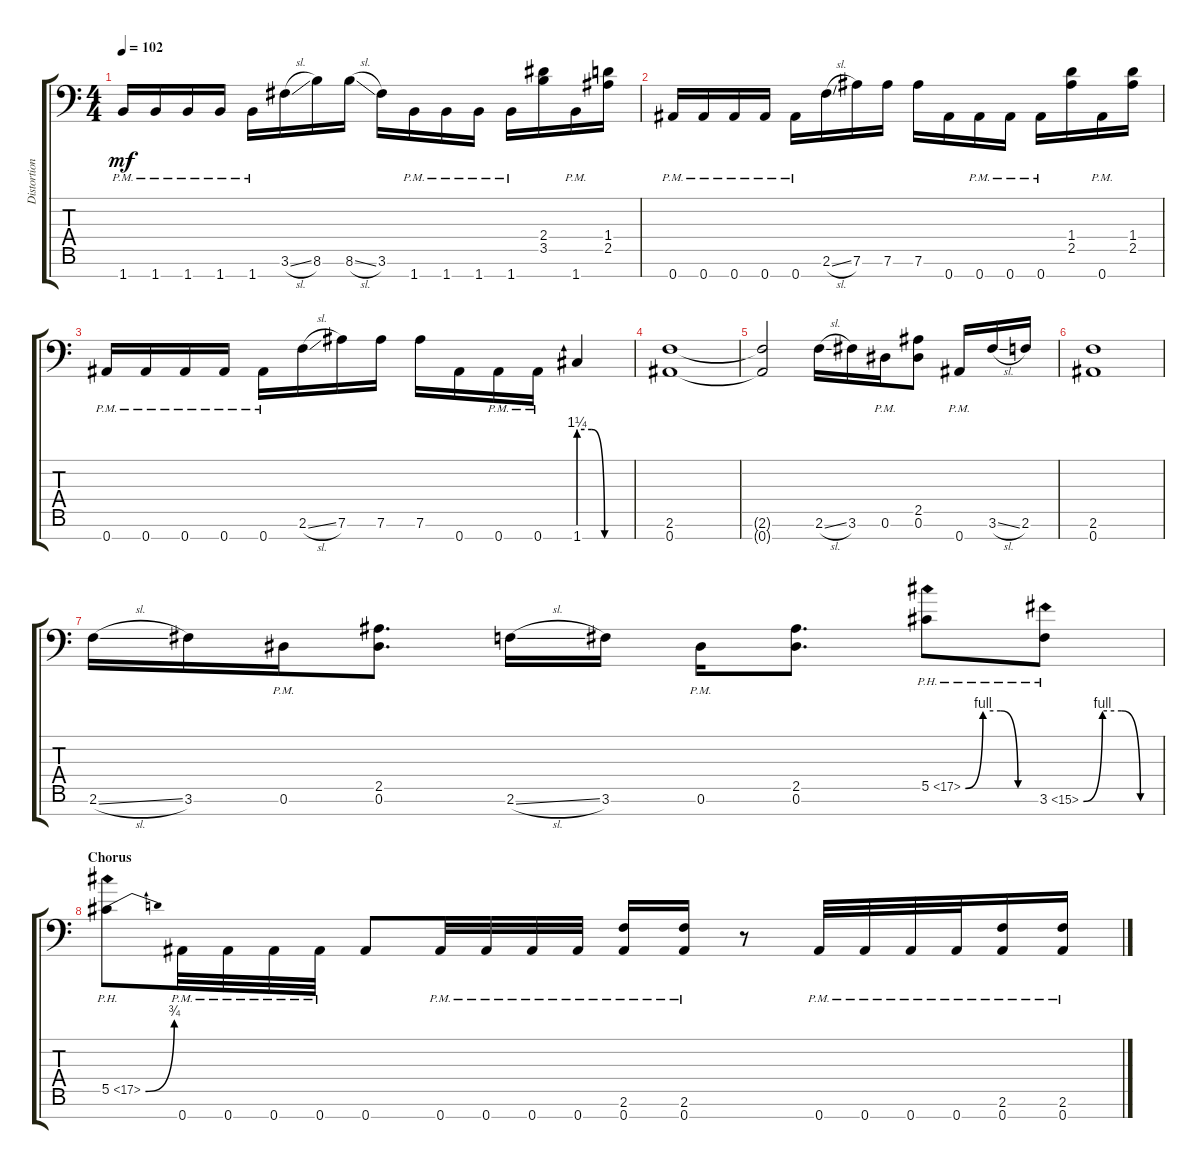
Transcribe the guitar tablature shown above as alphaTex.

\track ("Distortion Guitar" "Distortion") {instrument distortionguitar}
\staff {score tabs}
\tuning (Eb4 Bb3 Gb3 Db3 Ab2 Eb2 Bb1) {hide}
\ts (4 4)
\tempo 102
\clef f4
\ks c
1.7{pm}.16{dy mf} 1.7{pm}.16 1.7{pm}.16 1.7{pm}.16 1.7{pm}.16 3.6{sl}.16 8.6.16 8.6{sl}.16 3.6.16 1.7{pm}.16 1.7{pm}.16 1.7{pm}.16 1.7{pm}.16 (2.4 3.5).16 1.7{pm}.16 (1.4 2.5).16 |
0.7{pm}.16 0.7{pm}.16 0.7{pm}.16 0.7{pm}.16 0.7{pm}.16 2.6{sl}.16 7.6.16 7.6.16 7.6.16 0.7.16 0.7{pm}.16 0.7{pm}.16 0.7{pm}.16 (1.4 2.5).16 0.7{pm}.16 (1.4 2.5).16 |
0.7{pm}.16 0.7{pm}.16 0.7{pm}.16 0.7{pm}.16 0.7{pm}.16 2.6{sl}.16 7.6.16 7.6.16 7.6.16 0.7.16 0.7{pm}.16 0.7{pm}.16 1.7{be (custom 0 5 15 5 30 0 60 0)}.4 |
(2.6 0.7).1 |
(2.6{t} 0.7{t}).2 2.6{sl}.16 3.6.16 0.6{pm}.16 (2.5 0.6).8 0.7{pm}.16 3.6{sl}.16 2.6.16 |
(2.6 0.7).1 |
2.6{sl}.16 3.6.16 0.6{pm}.16 (2.5 0.6).8{d} 2.6{sl}.16 3.6.16 0.6{pm}.16 (2.5 0.6).8{d} 5.5{be (custom 0 0 15 4 30 4 45 0 60 0) ph 12}.8 3.6{be (custom 0 0 15 4 30 4 45 0 60 0) ph 12}.8 |
\section ("" "Chorus")
5.5{be (bend 0 0 60 3) ph 12}.8 0.7{pm}.32 0.7{pm}.32 0.7{pm}.32 0.7{pm}.32 0.7.8 0.7{pm}.32 0.7{pm}.32 0.7{pm}.32 0.7{pm}.32 (2.6{pm} 0.7{pm}).16 (2.6{pm} 0.7{pm}).16 r.8 0.7{pm}.32 0.7{pm}.32 0.7{pm}.32 0.7{pm}.32 (2.6{pm} 0.7{pm}).16 (2.6{pm} 0.7{pm}).16
